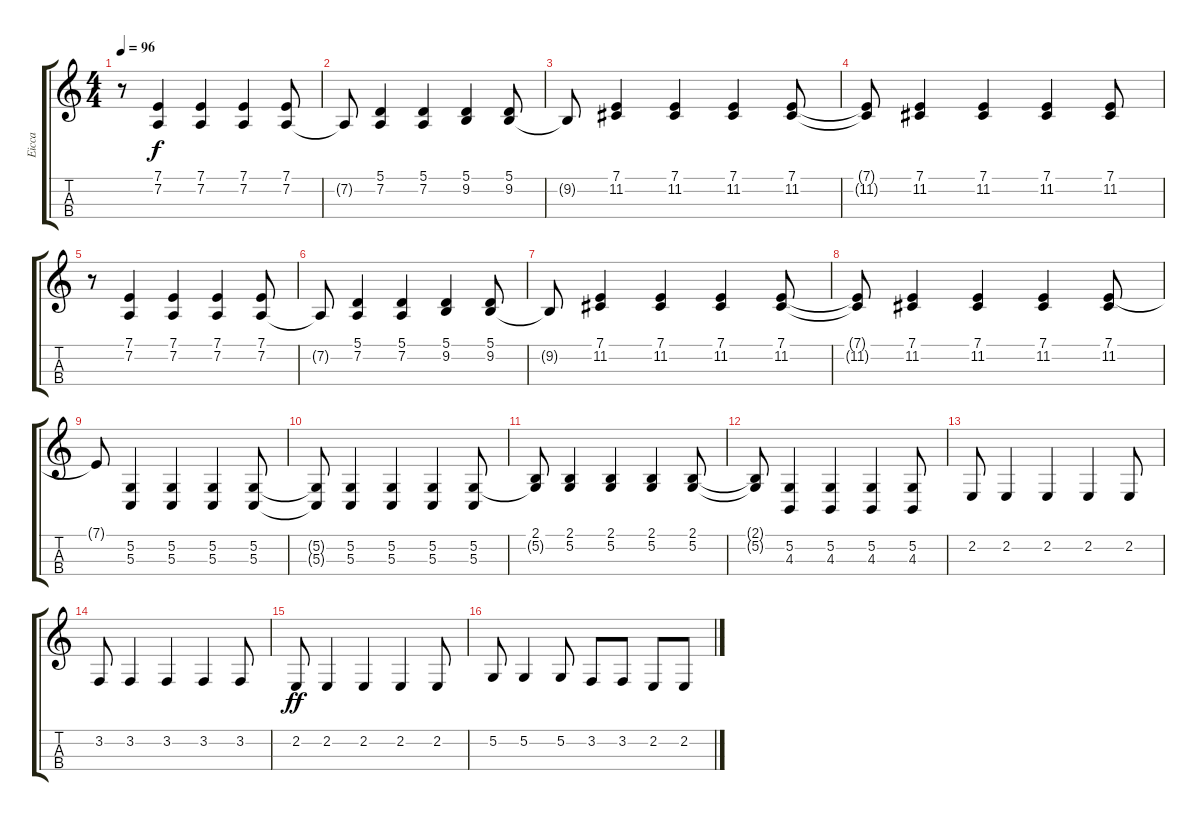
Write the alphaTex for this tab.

\track ("Eicca" "Eicca") {instrument cello}
\staff {score tabs}
\tuning (A3 D3 G2 C2) {hide}
\ts (4 4)
\tempo 96
\clef g2
\ks c
r.8{dy f} (7.1 7.2).4 (7.1 7.2).4 (7.1 7.2).4 (7.1 7.2).8 |
7.2{t}.8 (5.1 7.2).4 (5.1 7.2).4 (5.1 9.2).4 (5.1 9.2).8 |
9.2{t}.8 (7.1 11.2).4 (7.1 11.2).4 (7.1 11.2).4 (7.1 11.2).8 |
(7.1{t} 11.2{t}).8 (7.1 11.2).4 (7.1 11.2).4 (7.1 11.2).4 (7.1 11.2).8 |
r.8 (7.1 7.2).4 (7.1 7.2).4 (7.1 7.2).4 (7.1 7.2).8 |
7.2{t}.8 (5.1 7.2).4 (5.1 7.2).4 (5.1 9.2).4 (5.1 9.2).8 |
9.2{t}.8 (7.1 11.2).4 (7.1 11.2).4 (7.1 11.2).4 (7.1 11.2).8 |
(7.1{t} 11.2{t}).8 (7.1 11.2).4 (7.1 11.2).4 (7.1 11.2).4 (7.1 11.2).8 |
7.1{t}.8 (5.2 5.3).4 (5.2 5.3).4 (5.2 5.3).4 (5.2 5.3).8 |
(5.2{t} 5.3{t}).8 (5.2 5.3).4 (5.2 5.3).4 (5.2 5.3).4 (5.2 5.3).8 |
(2.1 5.2{t}).8 (2.1 5.2).4 (2.1 5.2).4 (2.1 5.2).4 (2.1 5.2).8 |
(2.1{t} 5.2{t}).8 (5.2 4.3).4 (5.2 4.3).4 (5.2 4.3).4 (5.2 4.3).8 |
2.2.8 2.2.4 2.2.4 2.2.4 2.2.8 |
3.2.8 3.2.4 3.2.4 3.2.4 3.2.8 |
2.2.8{dy ff} 2.2.4 2.2.4 2.2.4 2.2.8 |
5.2.8 5.2.4 5.2.8 3.2.8 3.2.8 2.2.8 2.2.8
